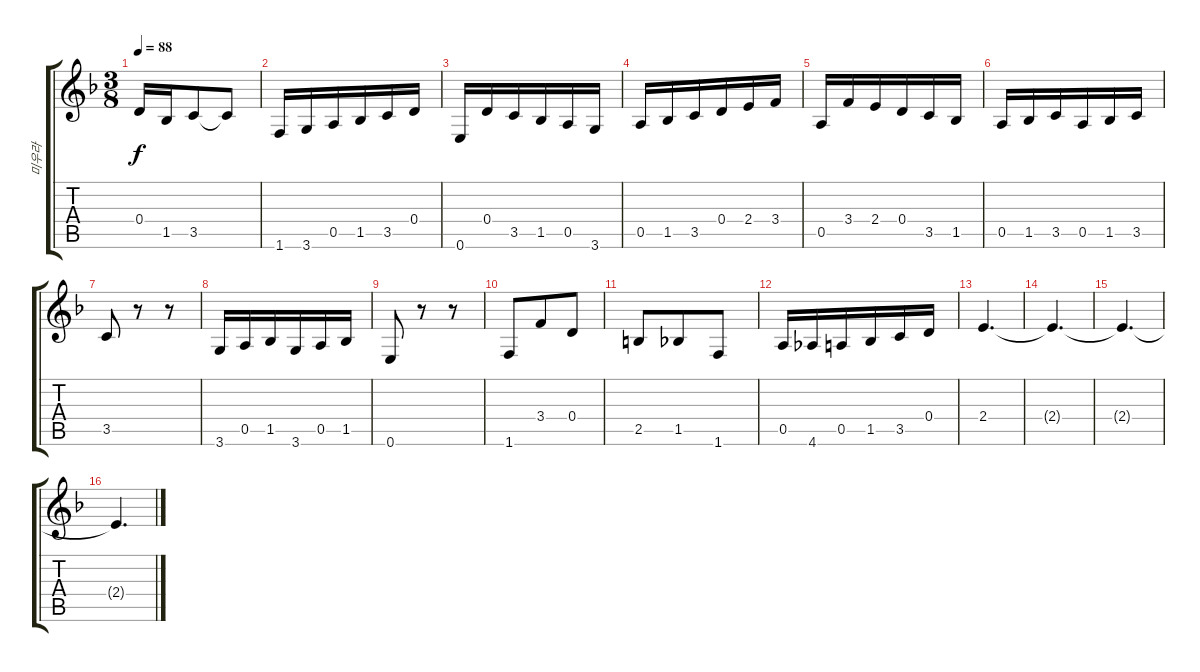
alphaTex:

\track ("미우라" "미우라") {instrument acousticguitarsteel}
\staff {score tabs}
\tuning (E4 B3 G3 D3 A2 E2) {hide}
\ts (3 8)
\tempo 88
\clef g2
\ks dminor
0.4.16{dy f} 1.5.16 3.5.8 3.5{t}.8 |
1.6.16 3.6.16 0.5.16 1.5.16 3.5.16 0.4.16 |
0.6.16 0.4.16 3.5.16 1.5.16 0.5.16 3.6.16 |
0.5.16 1.5.16 3.5.16 0.4.16 2.4.16 3.4.16 |
0.5.16 3.4.16 2.4.16 0.4.16 3.5.16 1.5.16 |
0.5.16 1.5.16 3.5.16 0.5.16 1.5.16 3.5.16 |
3.5.8 r.8 r.8 |
3.6.16 0.5.16 1.5.16 3.6.16 0.5.16 1.5.16 |
0.6.8 r.8 r.8 |
1.6.8 3.4.8 0.4.8 |
2.5.8 1.5.8 1.6.8 |
0.5.16 4.6.16 0.5.16 1.5.16 3.5.16 0.4.16 |
2.4.4{d} |
2.4{t}.4{d} |
2.4{t}.4{d} |
2.4{t}.4{d}
